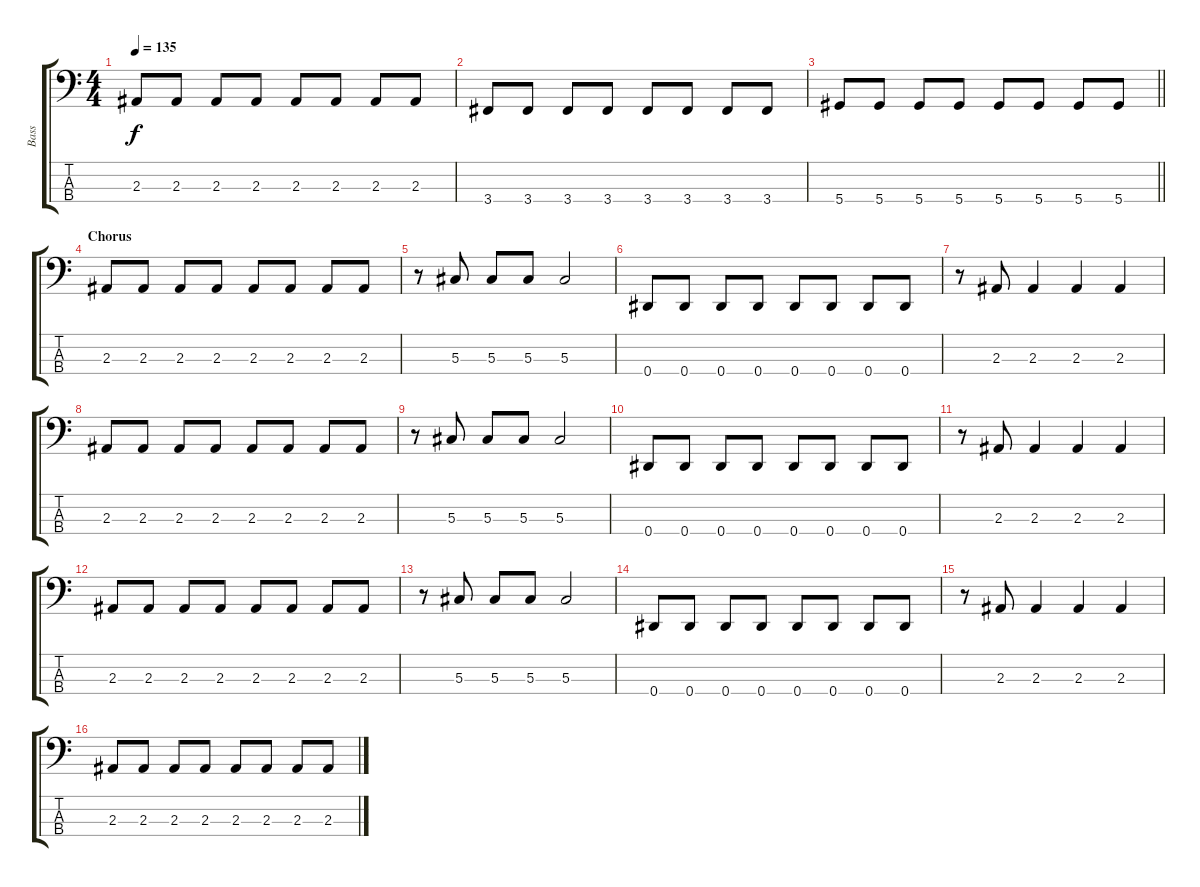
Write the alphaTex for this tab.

\track ("Bass" "Bass") {instrument electricbassfinger}
\staff {score tabs}
\tuning (Gb2 Db2 Ab1 Eb1) {hide}
\ts (4 4)
\tempo 135
\clef f4
\ks c
2.3.8{dy f} 2.3.8 2.3.8 2.3.8 2.3.8 2.3.8 2.3.8 2.3.8 |
3.4.8 3.4.8 3.4.8 3.4.8 3.4.8 3.4.8 3.4.8 3.4.8 |
\barLineRight lightlight
5.4.8 5.4.8 5.4.8 5.4.8 5.4.8 5.4.8 5.4.8 5.4.8 |
\section ("" "Chorus")
2.3.8 2.3.8 2.3.8 2.3.8 2.3.8 2.3.8 2.3.8 2.3.8 |
r.8 5.3.8 5.3.8 5.3.8 5.3.2 |
0.4.8 0.4.8 0.4.8 0.4.8 0.4.8 0.4.8 0.4.8 0.4.8 |
r.8 2.3.8 2.3.4 2.3.4 2.3.4 |
2.3.8 2.3.8 2.3.8 2.3.8 2.3.8 2.3.8 2.3.8 2.3.8 |
r.8 5.3.8 5.3.8 5.3.8 5.3.2 |
0.4.8 0.4.8 0.4.8 0.4.8 0.4.8 0.4.8 0.4.8 0.4.8 |
r.8 2.3.8 2.3.4 2.3.4 2.3.4 |
2.3.8 2.3.8 2.3.8 2.3.8 2.3.8 2.3.8 2.3.8 2.3.8 |
r.8 5.3.8 5.3.8 5.3.8 5.3.2 |
0.4.8 0.4.8 0.4.8 0.4.8 0.4.8 0.4.8 0.4.8 0.4.8 |
r.8 2.3.8 2.3.4 2.3.4 2.3.4 |
2.3.8 2.3.8 2.3.8 2.3.8 2.3.8 2.3.8 2.3.8 2.3.8
